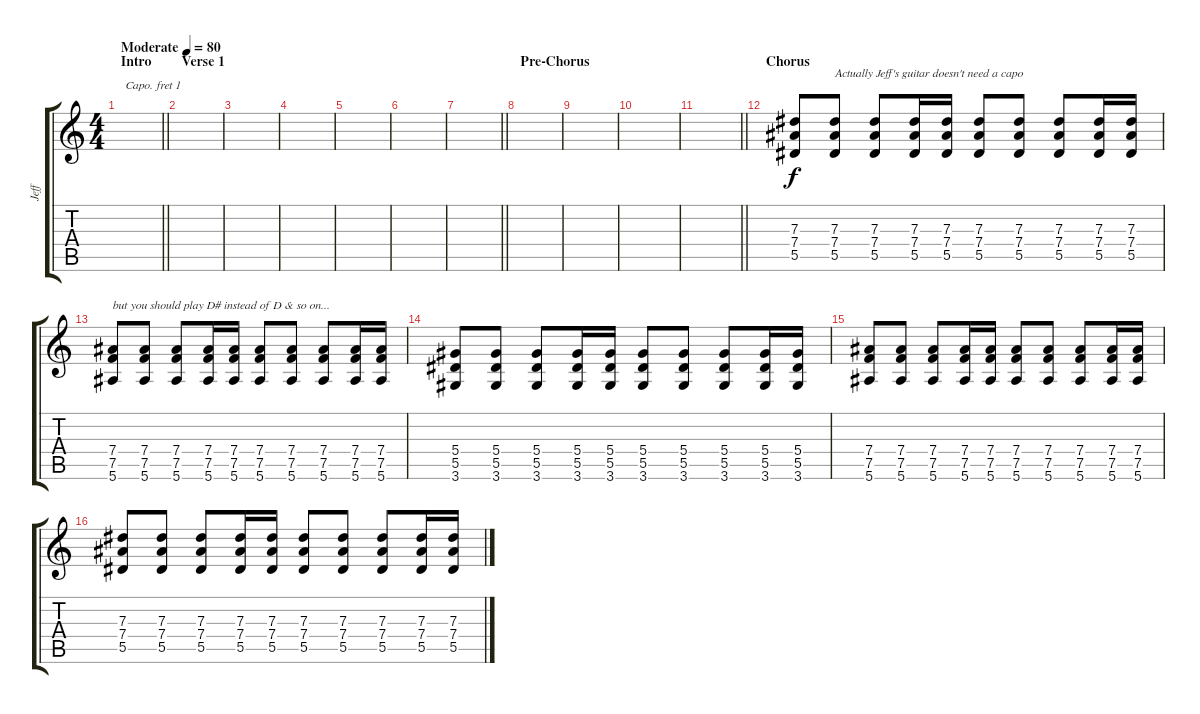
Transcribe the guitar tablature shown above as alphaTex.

\track ("Jeff" "Jeff") {instrument overdrivenguitar}
\staff {score tabs}
\capo 1
\tuning (E4 B3 G3 D3 A2 E2) {hide}
\ts (4 4)
\section ("" "Intro")
\tempo (80 "Moderate")
\clef g2
\barLineRight lightlight
\ks c
|
\section ("" "Verse 1")
|
|
|
|
|
\barLineRight lightlight
|
\section ("" "Pre-Chorus")
|
|
|
\barLineRight lightlight
|
\section ("" "Chorus")
(7.3 7.4 5.5).8 (7.3 7.4 5.5).8{txt "Actually Jeff's guitar doesn't need a capo"} (7.3 7.4 5.5).8 (7.3 7.4 5.5).16 (7.3 7.4 5.5).16 (7.3 7.4 5.5).8 (7.3 7.4 5.5).8 (7.3 7.4 5.5).8 (7.3 7.4 5.5).16 (7.3 7.4 5.5).16 |
(7.4 7.5 5.6).8{txt "but you should play D# instead of D & so on..."} (7.4 7.5 5.6).8 (7.4 7.5 5.6).8 (7.4 7.5 5.6).16 (7.4 7.5 5.6).16 (7.4 7.5 5.6).8 (7.4 7.5 5.6).8 (7.4 7.5 5.6).8 (7.4 7.5 5.6).16 (7.4 7.5 5.6).16 |
(5.4 5.5 3.6).8 (5.4 5.5 3.6).8 (5.4 5.5 3.6).8 (5.4 5.5 3.6).16 (5.4 5.5 3.6).16 (5.4 5.5 3.6).8 (5.4 5.5 3.6).8 (5.4 5.5 3.6).8 (5.4 5.5 3.6).16 (5.4 5.5 3.6).16 |
(7.4 7.5 5.6).8 (7.4 7.5 5.6).8 (7.4 7.5 5.6).8 (7.4 7.5 5.6).16 (7.4 7.5 5.6).16 (7.4 7.5 5.6).8 (7.4 7.5 5.6).8 (7.4 7.5 5.6).8 (7.4 7.5 5.6).16 (7.4 7.5 5.6).16 |
(7.3 7.4 5.5).8 (7.3 7.4 5.5).8 (7.3 7.4 5.5).8 (7.3 7.4 5.5).16 (7.3 7.4 5.5).16 (7.3 7.4 5.5).8 (7.3 7.4 5.5).8 (7.3 7.4 5.5).8 (7.3 7.4 5.5).16 (7.3 7.4 5.5).16
